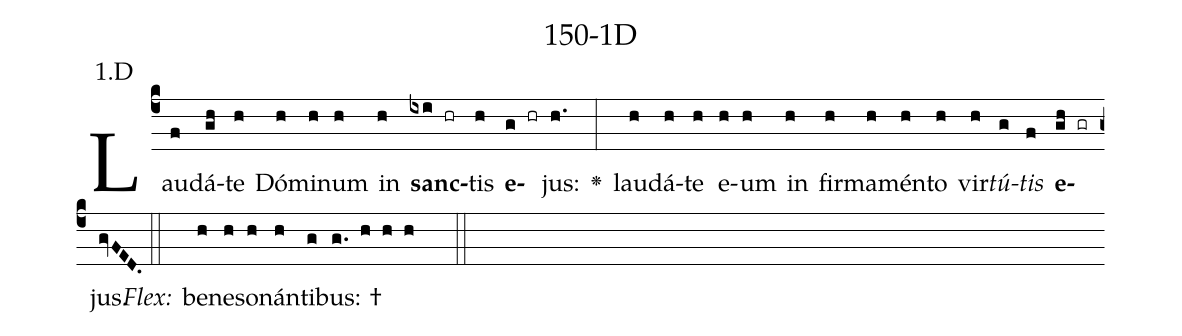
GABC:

name: 150-1D;
annotation: 1.D;
%%
(c4)Lau(f)dá(gh)te(h) Dó(h)mi(h)num(h) in(h) <b>sanc</b>(ixi hr)tis(h) <b>e</b>(g hr)jus:(h.) <v>\greheightstar</v>(:) lau(h)dá(h)te(h) e(h)um(h) in(h) fir(h)ma(h)mén(h)to(h) vir(h)<i>tú</i>(g)<i>tis</i>(f) <b>e</b>(gh gr)jus.(gvFED.) (::)
<i>Flex:</i>()  be(h)ne(h)so(h)nán(h)ti(g)bus: †(g. h h h  ::)

%E(h) u(h) o(g) u(f) a(gh) e.(gvFED.) (::)
